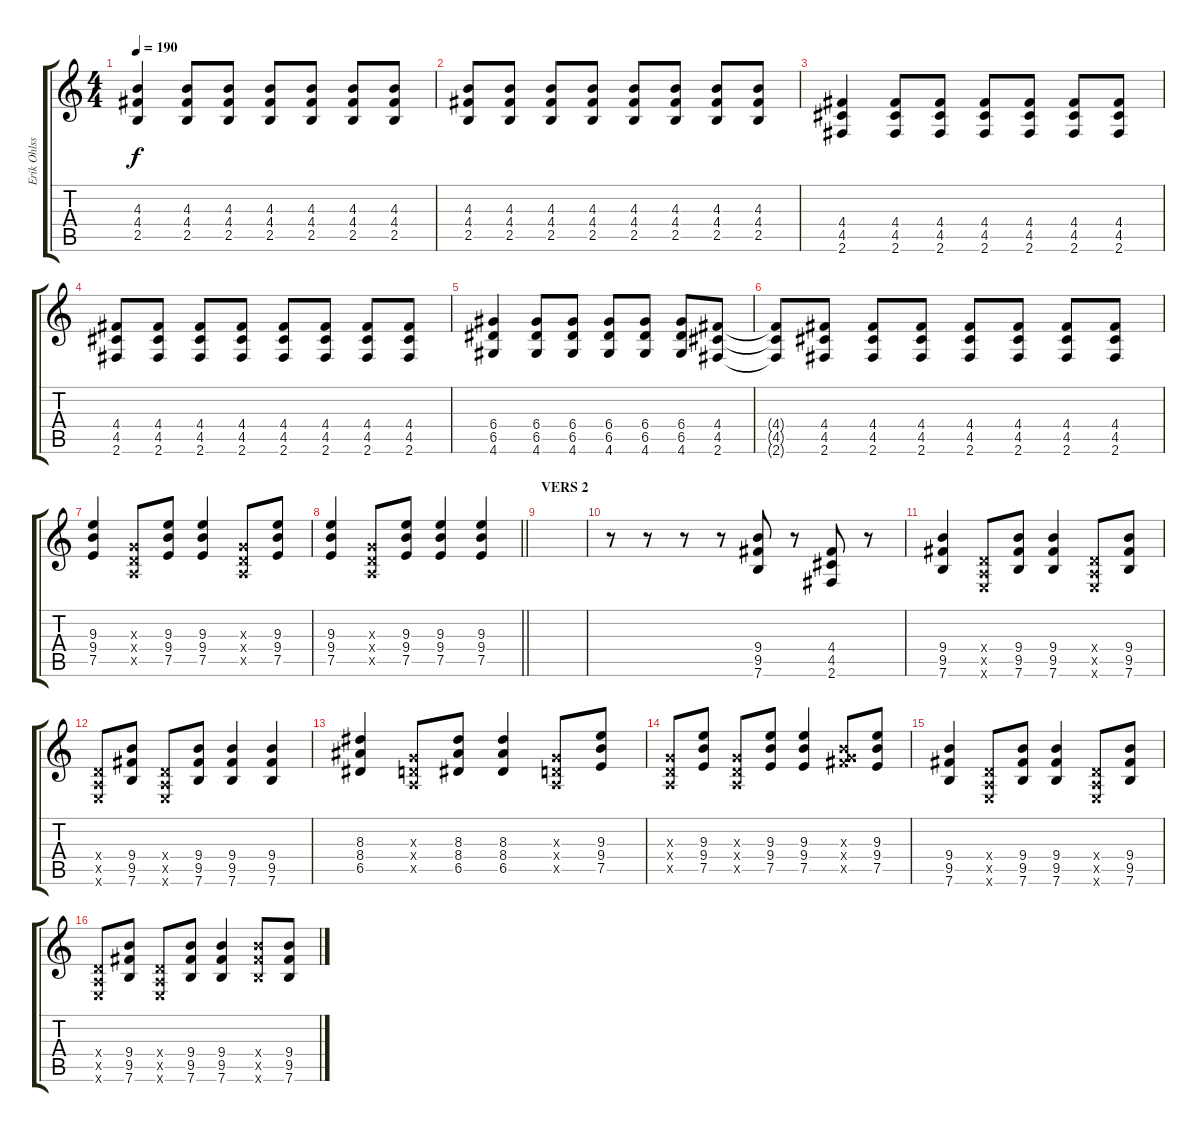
\track ("Erik Ohlsson" "Erik Ohlss") {instrument distortionguitar}
\staff {score tabs}
\tuning (E4 B3 G3 D3 A2 E2) {hide}
\ts (4 4)
\tempo 190
\clef g2
\ks c
(4.3 4.4 2.5).4{dy f} (4.3 4.4 2.5).8 (4.3 4.4 2.5).8 (4.3 4.4 2.5).8 (4.3 4.4 2.5).8 (4.3 4.4 2.5).8 (4.3 4.4 2.5).8 |
(4.3 4.4 2.5).8 (4.3 4.4 2.5).8 (4.3 4.4 2.5).8 (4.3 4.4 2.5).8 (4.3 4.4 2.5).8 (4.3 4.4 2.5).8 (4.3 4.4 2.5).8 (4.3 4.4 2.5).8 |
(4.4 4.5 2.6).4 (4.4 4.5 2.6).8 (4.4 4.5 2.6).8 (4.4 4.5 2.6).8 (4.4 4.5 2.6).8 (4.4 4.5 2.6).8 (4.4 4.5 2.6).8 |
(4.4 4.5 2.6).8 (4.4 4.5 2.6).8 (4.4 4.5 2.6).8 (4.4 4.5 2.6).8 (4.4 4.5 2.6).8 (4.4 4.5 2.6).8 (4.4 4.5 2.6).8 (4.4 4.5 2.6).8 |
(6.4 6.5 4.6).4 (6.4 6.5 4.6).8 (6.4 6.5 4.6).8 (6.4 6.5 4.6).8 (6.4 6.5 4.6).8 (6.4 6.5 4.6).8 (4.4 4.5 2.6).8 |
(4.4{t} 4.5{t} 2.6{t}).8 (4.4 4.5 2.6).8 (4.4 4.5 2.6).8 (4.4 4.5 2.6).8 (4.4 4.5 2.6).8 (4.4 4.5 2.6).8 (4.4 4.5 2.6).8 (4.4 4.5 2.6).8 |
(9.3 9.4 7.5).4 (0.3{x} 0.4{x} 0.5{x}).8 (9.3 9.4 7.5).8 (9.3 9.4 7.5).4 (0.3{x} 0.4{x} 0.5{x}).8 (9.3 9.4 7.5).8 |
\barLineRight lightlight
(9.3 9.4 7.5).4 (0.3{x} 0.4{x} 0.5{x}).8 (9.3 9.4 7.5).8 (9.3 9.4 7.5).4 (9.3 9.4 7.5).4 |
\section ("" "VERS 2")
|
r.8 r.8 r.8 r.8 (9.4 9.5 7.6).8 r.8 (4.4 4.5 2.6).8 r.8 |
(9.4 9.5 7.6).4 (0.4{x} 0.5{x} 0.6{x}).8 (9.4 9.5 7.6).8 (9.4 9.5 7.6).4 (0.4{x} 0.5{x} 0.6{x}).8 (9.4 9.5 7.6).8 |
(0.4{x} 0.5{x} 0.6{x}).8 (9.4 9.5 7.6).8 (0.4{x} 0.5{x} 0.6{x}).8 (9.4 9.5 7.6).8 (9.4 9.5 7.6).4 (9.4 9.5 7.6).4 |
(8.3 8.4 6.5).4 (0.3{x} 0.4{x} 0.5{x}).8 (8.3 8.4 6.5).8 (8.3 8.4 6.5).4 (0.3{x} 0.4{x} 0.5{x}).8 (9.3 9.4 7.5).8 |
(0.3{x} 0.4{x} 0.5{x}).8 (9.3 9.4 7.5).8 (0.3{x} 0.4{x} 0.5{x}).8 (9.3 9.4 7.5).8 (9.3 9.4 7.5).4 (0.3{x} 9.4{x} 9.5{x}).8 (9.3 9.4 7.5).8 |
(9.4 9.5 7.6).4 (0.4{x} 0.5{x} 0.6{x}).8 (9.4 9.5 7.6).8 (9.4 9.5 7.6).4 (0.4{x} 0.5{x} 0.6{x}).8 (9.4 9.5 7.6).8 |
(0.4{x} 0.5{x} 0.6{x}).8 (9.4 9.5 7.6).8 (0.4{x} 0.5{x} 0.6{x}).8 (9.4 9.5 7.6).8 (9.4 9.5 7.6).4 (9.4{x} 9.5{x} 7.6{x}).8 (9.4 9.5 7.6).8
